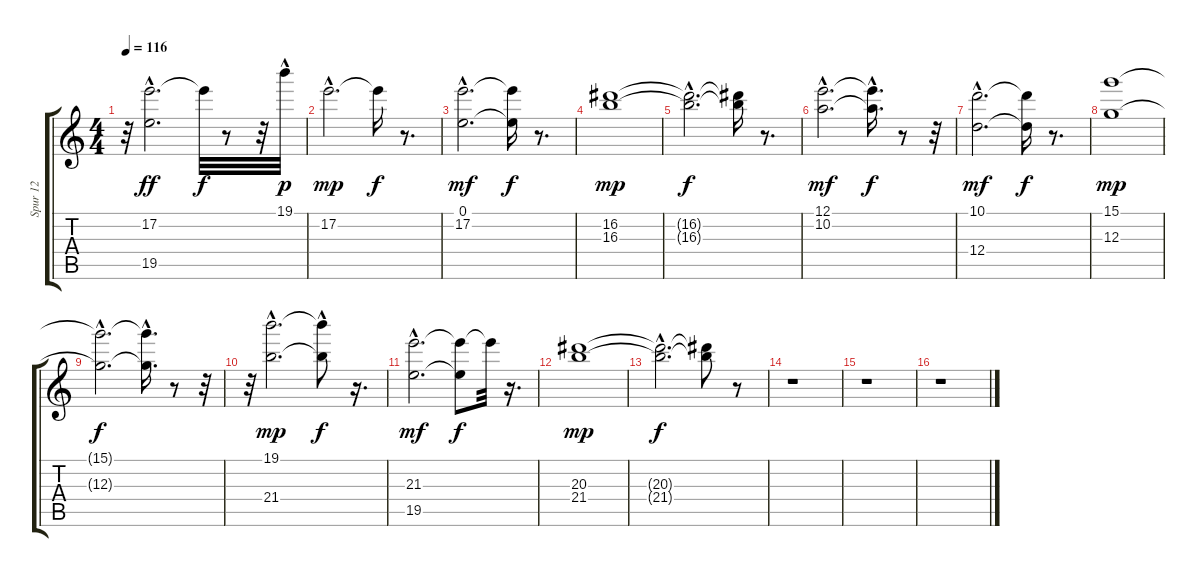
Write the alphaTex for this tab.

\track ("Spur 12" "Spur 12") {instrument synthbass1}
\staff {score tabs}
\tuning (E4 B3 G3 D3 A2 E2) {hide}
\ts (4 4)
\tempo 116
\clef g2
\ks c
r.32{dy f} (17.2{hac} 19.5{hac}).2{d dy ff} 17.2{t}.32{dy f} r.8 r.32 19.1{hac}.32{dy p} |
17.2{hac}.2{d dy mp} 17.2{t}.16{dy f} r.8{d} |
(0.1{hac} 17.2{hac}).2{d dy mf} (0.1{t} 17.2{t}).16{dy f} r.8{d} |
(16.2 16.3).1{dy mp} |
(16.2{hac t} 16.3{hac t}).2{d dy f} (16.2{t} 16.3{t}).16 r.8{d} |
(12.1{hac} 10.2{hac}).2{d dy mf} (12.1{hac t} 10.2{hac t}).16{d dy f} r.8 r.32 |
(10.1{hac} 12.4{hac}).2{d dy mf} (10.1{t} 12.4{t}).16{dy f} r.8{d} |
(15.1 12.3).1{dy mp} |
(15.1{hac t} 12.3{hac t}).2{d dy f} (15.1{hac t} 12.3{hac t}).16{d} r.8 r.32 |
r.32 (19.1{hac} 21.4{hac}).2{d dy mp} (19.1{hac t} 21.4{t}).8{dy f} r.16{d} |
(21.3{hac} 19.5{hac}).2{d dy mf} (21.3{t} 19.5{t}).8{dy f} 21.3{t}.32 r.16{d} |
(20.3 21.4).1{dy mp} |
(20.3{hac t} 21.4{hac t}).2{d dy f} (20.3{t} 21.4{t}).8 r.8 |
r.1 |
r.1 |
r.1
